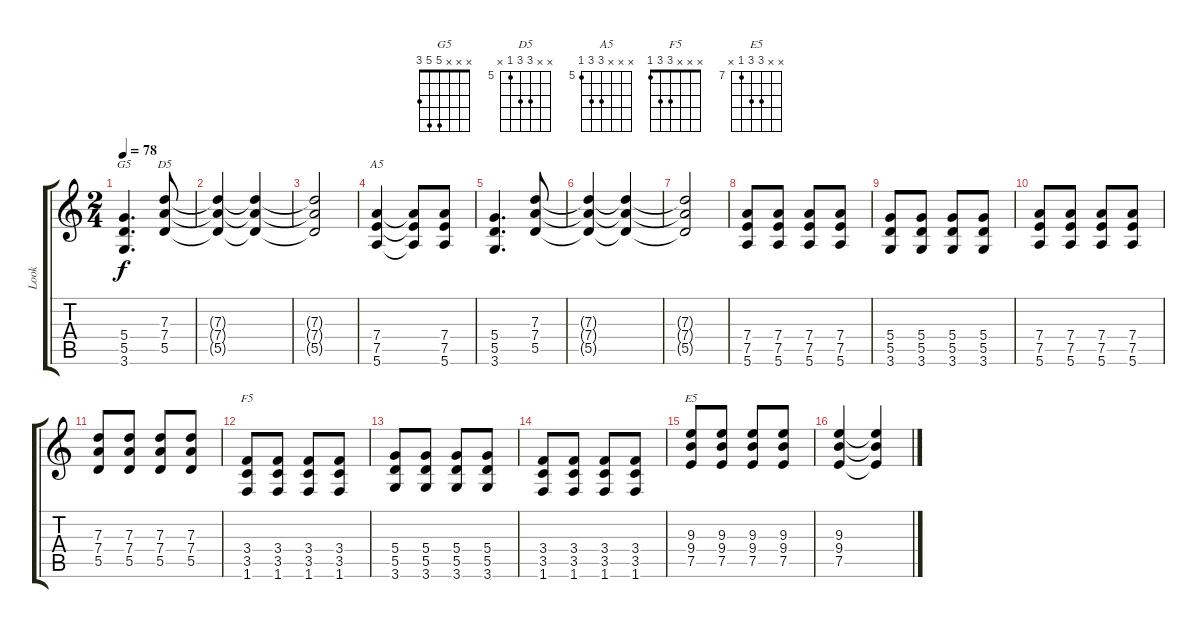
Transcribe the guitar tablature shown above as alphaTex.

\track ("Look" "Look") {instrument distortionguitar}
\staff {score tabs}
\tuning (E4 B3 G3 D3 A2 E2) {hide}
\chord ("G5" x x x 5 5 3)
\chord ("D5" x x 7 7 5 x) {firstfret 5}
\chord ("A5" x x x 7 7 5) {firstfret 5}
\chord ("F5" x x x 3 3 1)
\chord ("E5" x x 9 9 7 x) {firstfret 7}
\ts (2 4)
\tempo 78
\clef g2
\ks c
(5.4 5.5 3.6).4{d ch "G5" dy f} (7.3 7.4 5.5).8{ch "D5"} |
(7.3{t} 7.4{t} 5.5{t}).4 (7.3{t} 7.4{t} 5.5{t}).4 |
(7.3{t} 7.4{t} 5.5{t}).2 |
(7.4 7.5 5.6).4{ch "A5"} (7.4{t} 7.5{t} 5.6{t}).8 (7.4 7.5 5.6).8 |
(5.4 5.5 3.6).4{d} (7.3 7.4 5.5).8 |
(7.3{t} 7.4{t} 5.5{t}).4 (7.3{t} 7.4{t} 5.5{t}).4 |
(7.3{t} 7.4{t} 5.5{t}).2 |
(7.4 7.5 5.6).8 (7.4 7.5 5.6).8 (7.4 7.5 5.6).8 (7.4 7.5 5.6).8 |
(5.4 5.5 3.6).8 (5.4 5.5 3.6).8 (5.4 5.5 3.6).8 (5.4 5.5 3.6).8 |
(7.4 7.5 5.6).8 (7.4 7.5 5.6).8 (7.4 7.5 5.6).8 (7.4 7.5 5.6).8 |
(7.3 7.4 5.5).8 (7.3 7.4 5.5).8 (7.3 7.4 5.5).8 (7.3 7.4 5.5).8 |
(3.4 3.5 1.6).8{ch "F5"} (3.4 3.5 1.6).8 (3.4 3.5 1.6).8 (3.4 3.5 1.6).8 |
(5.4 5.5 3.6).8 (5.4 5.5 3.6).8 (5.4 5.5 3.6).8 (5.4 5.5 3.6).8 |
(3.4 3.5 1.6).8 (3.4 3.5 1.6).8 (3.4 3.5 1.6).8 (3.4 3.5 1.6).8 |
(9.3 9.4 7.5).8{ch "E5"} (9.3 9.4 7.5).8 (9.3 9.4 7.5).8 (9.3 9.4 7.5).8 |
(9.3 9.4 7.5).4 (9.3{t} 9.4{t} 7.5{t}).4
